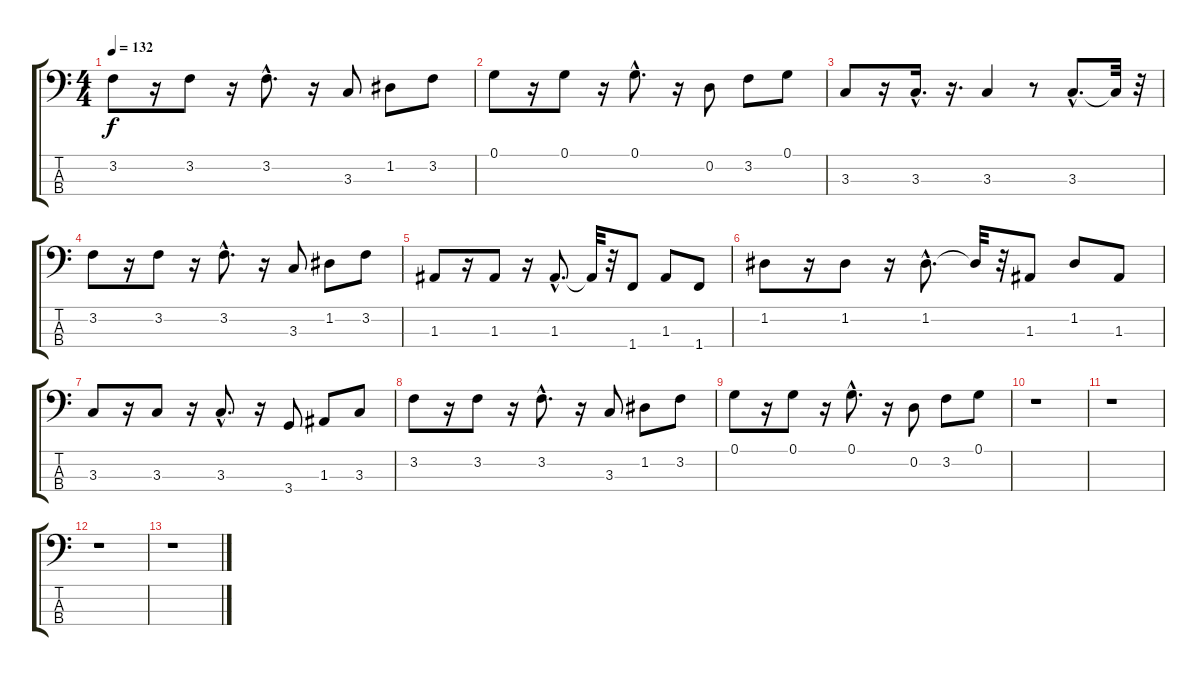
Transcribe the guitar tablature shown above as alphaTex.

\track "" {instrument synthbass2}
\staff {score tabs}
\tuning (G2 D2 A1 E1) {hide}
\ts (4 4)
\tempo 132
\clef f4
\ks c
3.2.8{dy f} r.16 3.2.8 r.16 3.2{hac}.8{d} r.16 3.3.8 1.2.8 3.2.8 |
0.1.8 r.16 0.1.8 r.16 0.1{hac}.8{d} r.16 0.2.8 3.2.8 0.1.8 |
3.3.8 r.16 3.3{hac}.16{d} r.16{d} 3.3.4 r.8 3.3{hac}.8{d} 3.3{t}.32 r.32 |
3.2.8 r.16 3.2.8 r.16 3.2{hac}.8{d} r.16 3.3.8 1.2.8 3.2.8 |
1.3.8 r.16 1.3.8 r.16 1.3{hac}.8{d} 1.3{t}.32 r.32 1.4.8 1.3.8 1.4.8 |
1.2.8 r.16 1.2.8 r.16 1.2{hac}.8{d} 1.2{t}.32 r.32 1.3.8 1.2.8 1.3.8 |
3.3.8 r.16 3.3.8 r.16 3.3{hac}.8{d} r.16 3.4.8 1.3.8 3.3.8 |
3.2.8 r.16 3.2.8 r.16 3.2{hac}.8{d} r.16 3.3.8 1.2.8 3.2.8 |
0.1.8 r.16 0.1.8 r.16 0.1{hac}.8{d} r.16 0.2.8 3.2.8 0.1.8 |
r.1 |
r.1 |
r.1 |
r.1
